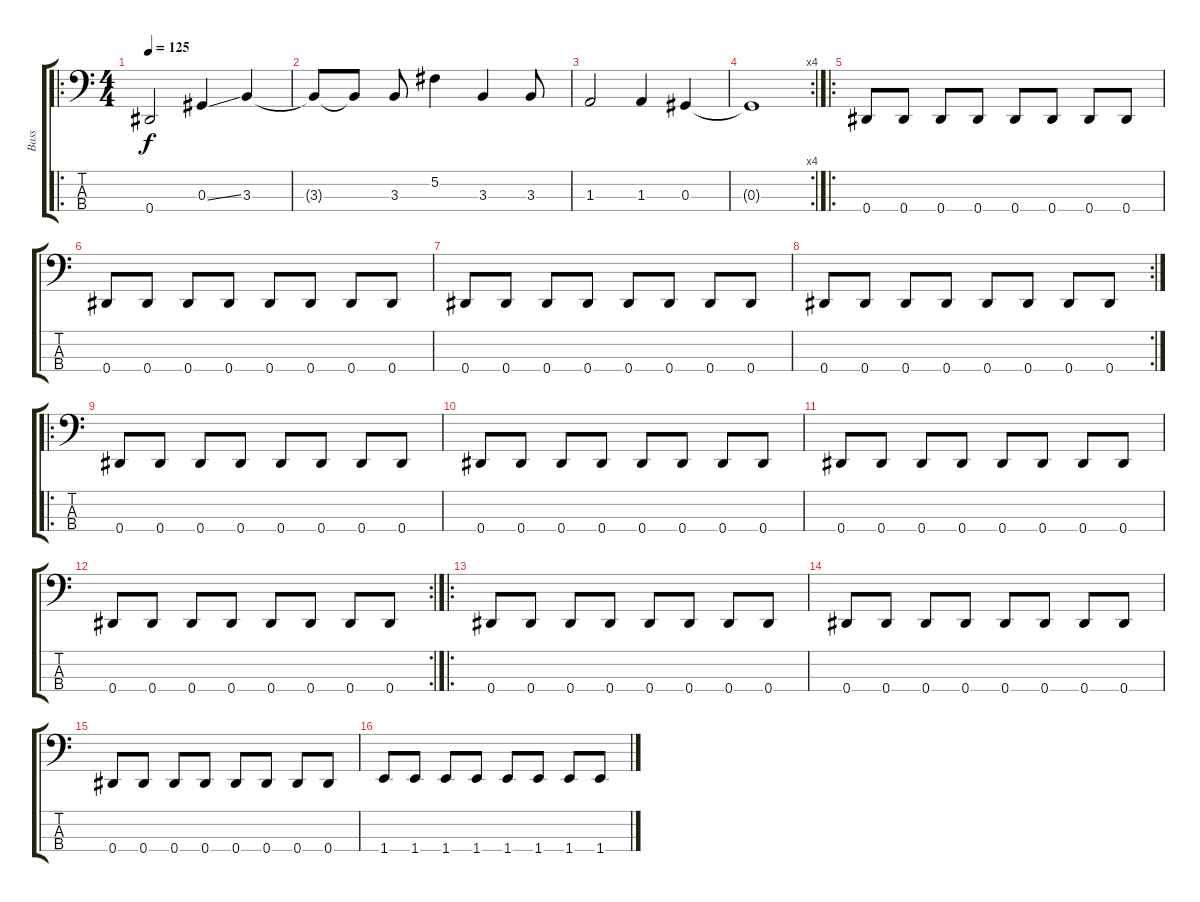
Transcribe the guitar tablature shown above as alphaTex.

\track ("Bass" "Bass") {instrument electricbassfinger}
\staff {score tabs}
\tuning (Gb2 Db2 Ab1 Eb1) {hide}
\ro
\ts (4 4)
\tempo 125
\clef f4
\ks c
0.4.2{dy f} 0.3{ss}.4 3.3.4 |
3.3{t}.8 3.3{t}.8 3.3.8 5.2.4 3.3.4 3.3.8 |
1.3.2 1.3.4 0.3.4 |
\rc 4
0.3{t}.1 |
\ro
0.4.8 0.4.8 0.4.8 0.4.8 0.4.8 0.4.8 0.4.8 0.4.8 |
0.4.8 0.4.8 0.4.8 0.4.8 0.4.8 0.4.8 0.4.8 0.4.8 |
0.4.8 0.4.8 0.4.8 0.4.8 0.4.8 0.4.8 0.4.8 0.4.8 |
\rc 2
0.4.8 0.4.8 0.4.8 0.4.8 0.4.8 0.4.8 0.4.8 0.4.8 |
\ro
0.4.8 0.4.8 0.4.8 0.4.8 0.4.8 0.4.8 0.4.8 0.4.8 |
0.4.8 0.4.8 0.4.8 0.4.8 0.4.8 0.4.8 0.4.8 0.4.8 |
0.4.8 0.4.8 0.4.8 0.4.8 0.4.8 0.4.8 0.4.8 0.4.8 |
\rc 2
0.4.8 0.4.8 0.4.8 0.4.8 0.4.8 0.4.8 0.4.8 0.4.8 |
\ro
0.4.8 0.4.8 0.4.8 0.4.8 0.4.8 0.4.8 0.4.8 0.4.8 |
0.4.8 0.4.8 0.4.8 0.4.8 0.4.8 0.4.8 0.4.8 0.4.8 |
0.4.8 0.4.8 0.4.8 0.4.8 0.4.8 0.4.8 0.4.8 0.4.8 |
1.4.8 1.4.8 1.4.8 1.4.8 1.4.8 1.4.8 1.4.8 1.4.8
